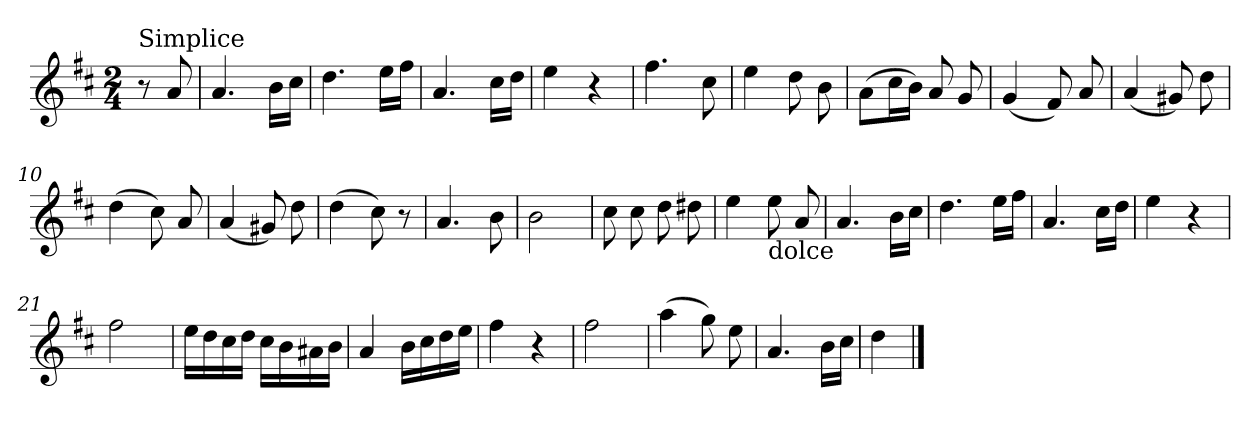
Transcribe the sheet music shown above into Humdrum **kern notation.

**kern
*part1
*staff1
*clefG2
*k[f#c#]
*D:
*M2/4
=
!LO:TX:a:t=Simplice
8r
8a/
=1
4.a/
16b\LL
16cc#\JJ
=2
4.dd\
16ee\LL
16ff#\JJ
=3
4.a/
16cc#\LL
16dd\JJ
!!LO:LB:g=z
=4
4ee\
4r
=5
4.ff#\
8cc#\
=6
4ee\
8dd\
8b\
=7
(>8a\L
16cc#\L
16b\JJ)
8a/
8g/
!!LO:LB:g=z
=8
(<4g/
8f#/)
8a/
=9
(<4a/
8g#X/)
8dd\
=10
(>4dd\
8cc#\)
8a/
=11
(<4a/
8g#X/)
8dd\
!!LO:LB:g=z
=12
(>4dd\
8cc#\)
8r
=13
4.a/
8b\
=14
2b\
=15
8cc#\
8cc#\
8dd\
8dd#X\
!!LO:LB:g=z
=16
4ee\
!LO:TX:b:t=dolce
8ee\
8a/
=17
4.a/
16b\LL
16cc#\JJ
=18
4.dd\
16ee\LL
16ff#\JJ
=19
4.a/
16cc#\LL
16dd\JJ
!!LO:LB:g=z
=20
4ee\
4r
=21
2ff#\
=22
16ee\LL
16dd\
16cc#\
16dd\JJ
16cc#\LL
16b\
16a#X\
16b\JJ
=23
4a/
16b\LL
16cc#\
16dd\
16ee\JJ
!!LO:LB:g=z
=24
4ff#\
4r
=25
2ff#\
=26
(>4aa\
8gg\)
8ee\
=27
4.a/
16b\LL
16cc#\JJ
!!LO:LB:g=z
=28
4dd\
==
*-
